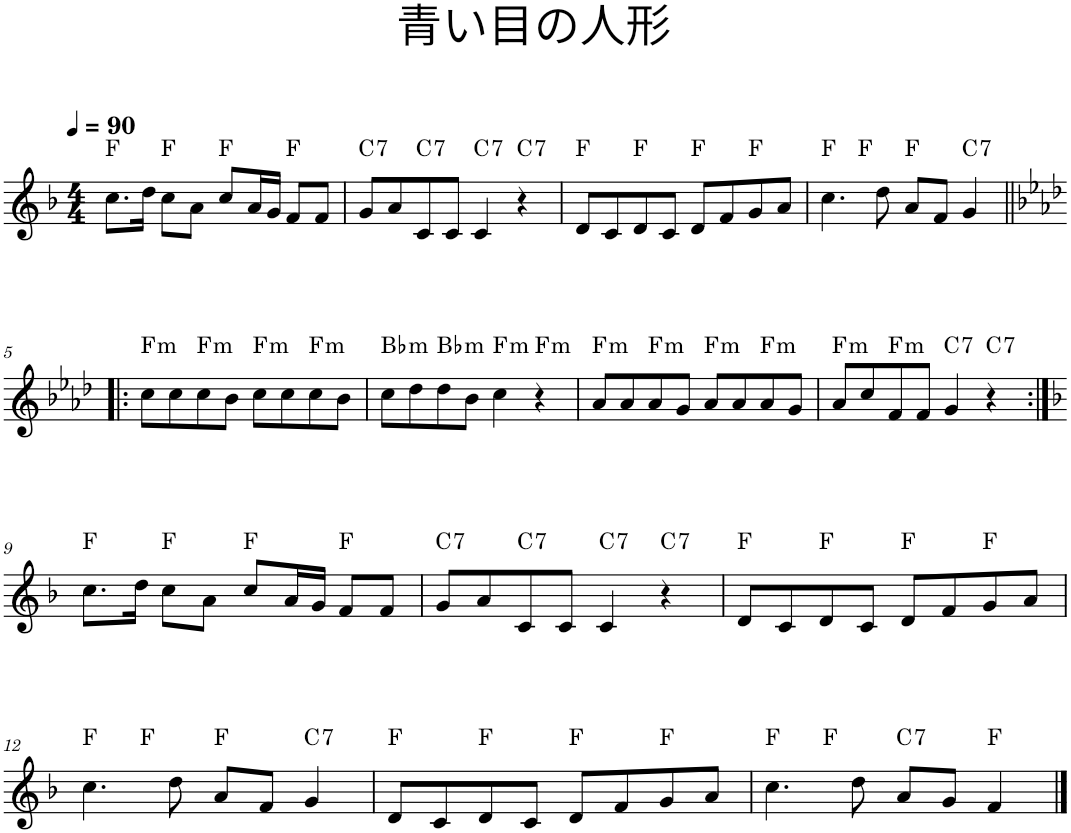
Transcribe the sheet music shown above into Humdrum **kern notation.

**kern	**harte
*part1	*part1
*staff1	*
*I"Piano	*
*I'Pno.	*
*clefG2	*
*k[b-]	*
*M4/4	*
*MM90	*
=1	=1
8.cc\L	F:maj
16dd\Jk	.
8cc\L	F:maj
8a\J	.
8cc/L	F:maj
16a/L	.
16g/JJ	.
8f/L	F:maj
8f/J	.
=2	=2
!	!LO:H:kt=7
8g/L	C:7
8a/	.
!	!LO:H:kt=7
8c/	C:7
8c/J	.
!	!LO:H:kt=7
4c/	C:7
!	!LO:H:kt=7
4r	C:7
=3	=3
8d/L	F:maj
8c/	.
8d/	F:maj
8c/J	.
8d/L	F:maj
8f/	.
8g/	F:maj
8a/J	.
=4	=4
*^	*
4.cc\	4ryy	F:maj
.	2.ryy	F:maj
8dd\	.	.
8a/L	.	F:maj
8f/J	.	.
!	!	!LO:H:kt=7
4g/	.	C:7
*v	*v	*
!!LO:LB:g=z
=5!|:	=5!|:
*k[b-e-a-d-]	*
*^	*
!	!	!LO:H:kt=m
*v	*v	*
8cc\L	F:min
8cc\	.
!	!LO:H:kt=m
8cc\	F:min
8b-\J	.
!	!LO:H:kt=m
8cc\L	F:min
8cc\	.
!	!LO:H:kt=m
8cc\	F:min
8b-\J	.
=6	=6
!	!LO:H:kt=m
8cc\L	Bb:min
8dd-\	.
!	!LO:H:kt=m
8dd-\	Bb:min
8b-\J	.
!	!LO:H:kt=m
4cc\	F:min
!	!LO:H:kt=m
4r	F:min
=7	=7
!	!LO:H:kt=m
8a-/L	F:min
8a-/	.
!	!LO:H:kt=m
8a-/	F:min
8g/J	.
!	!LO:H:kt=m
8a-/L	F:min
8a-/	.
!	!LO:H:kt=m
8a-/	F:min
8g/J	.
=8	=8
!	!LO:H:kt=m
8a-/L	F:min
8cc/	.
!	!LO:H:kt=m
8f/	F:min
8f/J	.
!	!LO:H:kt=7
4g/	C:7
!	!LO:H:kt=7
4r	C:7
!!LO:LB:g=z
=9:|!	=9:|!
*k[b-]	*
8.cc\L	F:maj
16dd\Jk	.
8cc\L	F:maj
8a\J	.
8cc/L	F:maj
16a/L	.
16g/JJ	.
8f/L	F:maj
8f/J	.
=10	=10
!	!LO:H:kt=7
8g/L	C:7
8a/	.
!	!LO:H:kt=7
8c/	C:7
8c/J	.
!	!LO:H:kt=7
4c/	C:7
!	!LO:H:kt=7
4r	C:7
=11	=11
8d/L	F:maj
8c/	.
8d/	F:maj
8c/J	.
8d/L	F:maj
8f/	.
8g/	F:maj
8a/J	.
!!LO:LB:g=z
=12	=12
*^	*
4.cc\	4ryy	F:maj
.	2.ryy	F:maj
8dd\	.	.
8a/L	.	F:maj
8f/J	.	.
!	!	!LO:H:kt=7
4g/	.	C:7
*v	*v	*
=13	=13
8d/L	F:maj
8c/	.
8d/	F:maj
8c/J	.
8d/L	F:maj
8f/	.
8g/	F:maj
8a/J	.
=14	=14
*^	*
4.cc\	4ryy	F:maj
.	2.ryy	F:maj
8dd\	.	.
!	!	!LO:H:kt=7
8a/L	.	C:7
8g/J	.	.
4f/	.	F:maj
*v	*v	*
==	==
*-	*-
